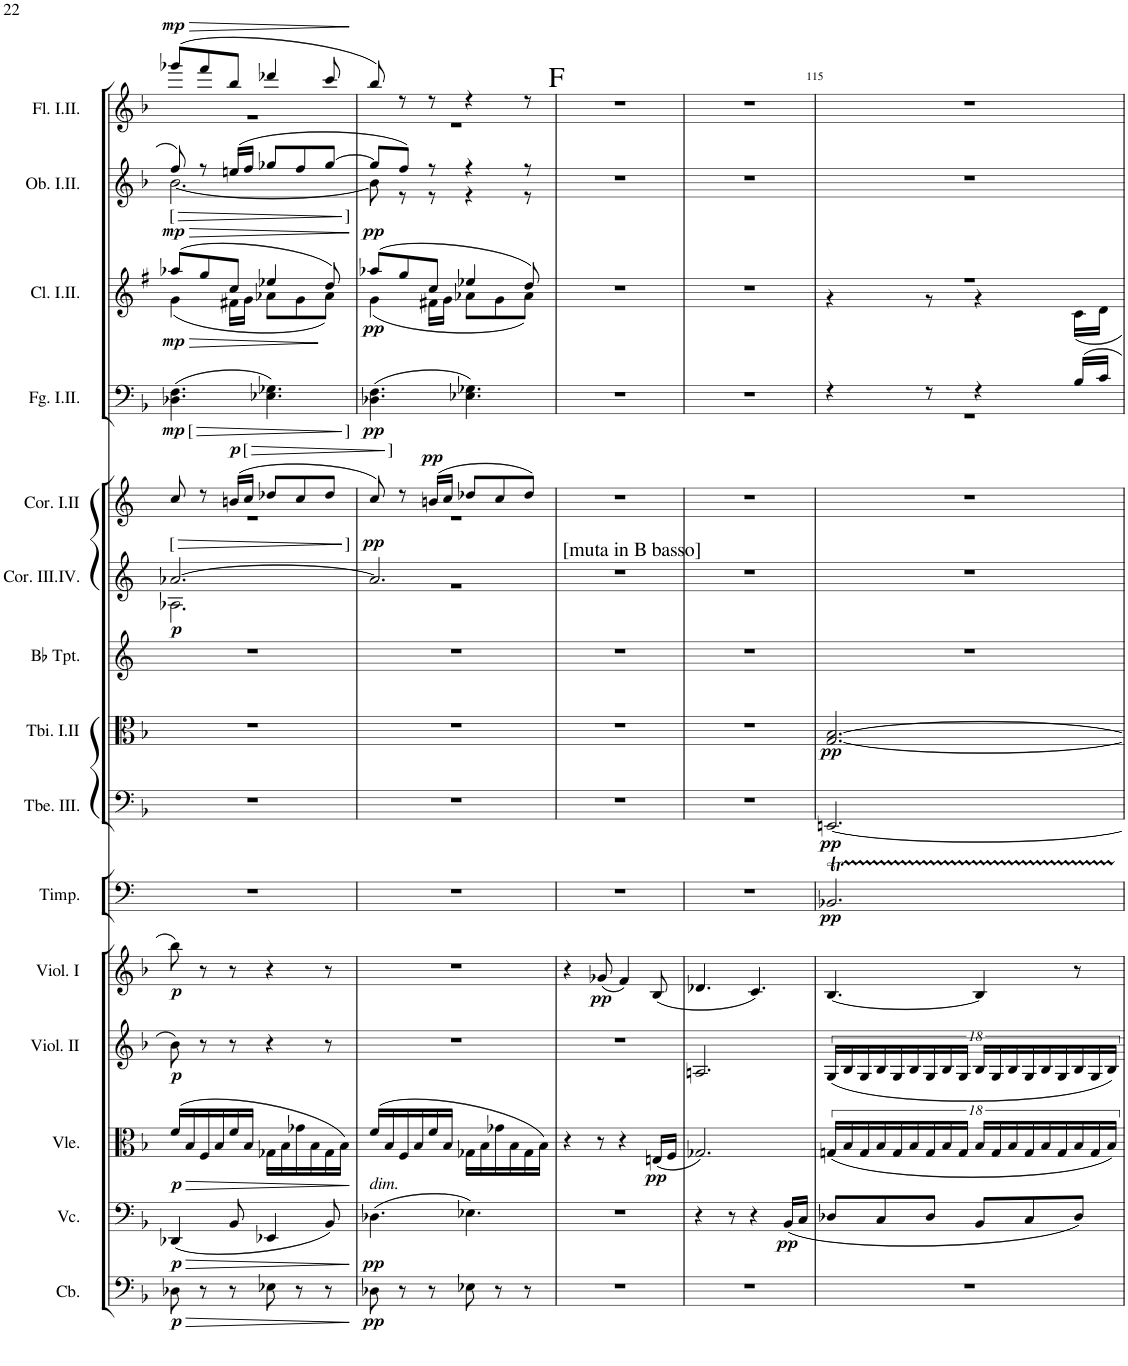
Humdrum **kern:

**kern	**dynam	**kern	**dynam	**kern	**dynam	**kern	**dynam	**kern	**dynam	**kern	**dynam	**kern	**dynam	**kern	**dynam	**kern	**kern	**dynam	**kern	**dynam	**kern	**dynam	**kern	**dynam	**kern	**dynam	**kern	**dynam
*part15	*part15	*part14	*part14	*part13	*part13	*part12	*part12	*part11	*part11	*part10	*part10	*part9	*part9	*part8	*part8	*part7	*part6	*part6	*part5	*part5	*part4	*part4	*part3	*part3	*part2	*part2	*part1	*part1
*staff15	*staff15	*staff14	*staff14	*staff13	*staff13	*staff12	*staff12	*staff11	*staff11	*staff10	*staff10	*staff9	*staff9	*staff8	*staff8	*staff7	*staff6	*staff6	*staff5	*staff5	*staff4	*staff4	*staff3	*staff3	*staff2	*staff2	*staff1	*staff1
*I"Contrabassi	*	*I"Violoncelli	*	*I"Viole	*	*I"Violini II	*	*I"Violini I	*	*I"Timpani D, A	*	*I"Trombone III.	*	*I"Tromboni I.II.	*	*I"Trombe I.II. in D	*I"Corni in D III.IV.	*	*I"Corni in F I.II.	*	*I"Fagotti I.II.	*	*I"Clarinetti in B I.II.	*	*I"Oboi I.II.	*	*I"Flauti I.II.	*
*I'Cb.	*	*I'Vc.	*	*I'Vle.	*	*I'Viol. II	*	*I'Viol. I	*	*I'Timp.	*	*I'Tbe. III.	*	*I'Tbi. I.II	*	*I'Tbe. I.II.	*I'Cor. III.IV.	*	*I'Cor. I.II	*	*I'Fg. I.II.	*	*I'Cl. I.II.	*	*I'Ob. I.II.	*	*I'Fl. I.II.	*
!!LO:PB:g=z
*clefF4	*	*clefF4	*	*clefC3	*	*clefG2	*	*clefG2	*	*clefF4	*	*clefF4	*	*clefC3	*	*clefG2	*clefG2	*	*clefG2	*	*clefF4	*	*clefG2	*	*clefG2	*	*clefG2	*
*Trd7c12	*	*	*	*	*	*	*	*	*	*	*	*	*	*	*	*Trd1c2	*Trd6c10	*	*Trd4c7	*	*	*	*Trd1c2	*	*	*	*	*
*k[b-]	*	*k[b-]	*	*k[b-]	*	*k[b-]	*	*k[b-]	*	*k[]	*	*k[b-]	*	*k[b-]	*	*k[]	*k[]	*	*k[]	*	*k[b-]	*	*k[f#]	*	*k[b-]	*	*k[b-]	*
*M6/8	*	*M6/8	*	*M6/8	*	*M6/8	*	*M6/8	*	*M6/8	*	*M6/8	*	*M6/8	*	*M6/8	*M6/8	*	*M6/8	*	*M6/8	*	*M6/8	*	*M6/8	*	*M6/8	*
=111	=111	=111	=111	=111	=111	=111	=111	=111	=111	=111	=111	=111	=111	=111	=111	=111	=111	=111	=111	=111	=111	=111	=111	=111	=111	=111	=111	=111
*	*	*	*	*	*	*	*	*	*	*	*	*	*	*	*	*	*^	*	*^	*	*	*	*^	*	*	*	*	*
!	!	!	!	!	!	!	!	!	!	!	!	!	!	!	!	!	!	!	!	!	!	!	!	!	!	!	!	!LO:TX:b:t=[	!	!	!
!	!	!	!	!	!	!	!	!	!	!	!	!	!	!	!	!	!	!	!	!	!	!	!LO:TX:b:t=[	!	!	!	!	!	!	!	!
!	!	!	!	!	!	!	!	!	!	!	!	!	!	!	!	!	!LO:TX:a:t=[	!	!	!	!	!	!	!	!	!	!	!	!	!	!
!	!LO:DY:b	!	!LO:DY:b	!	!LO:DY:b	!	!LO:DY:b	!	!LO:DY:b	!	!	!	!	!	!	!	!	!	!LO:DY:b	!	!	!	!	!LO:DY:b	!	!	!LO:DY:a	!	!LO:HP:b	!	!LO:HP:b
*	*	*	*	*	*	*	*	*	*	*	*	*	*	*	*	*	*	*	*	*	*	*	*	*	*	*	*	*^	*	*^	*
!	!	!	!	!	!	!	!	!	!	!	!	!	!	!	!	!	!	!	!	!	!	!	!	!	!	!	!LO:DY:n=1:b	!	!	!	!	!	!LO:DY:n=1:a
8D-X\	p	(4DD-X/	p	(16f/LL	p	8b-\	p	8bb-\	p	2.r	.	2.r	.	2.r	.	2.r	[2.a-X/	2.A-X\	p	8cc/	2.r	.	(4.D-X\ 4.F\	mp	(8aa-X/L	(4g\	mp mp	8ff/	[2.b-\	>	(8ggg-X/L	2.r	> mp
.	.	.	.	16B-/	.	.	.	.	.	.	.	.	.	.	.	.	.	.	.	.	.	.	.	.	.	.	.	.	.	.	.	.	.
8r	.	.	.	16F/	.	8r	.	8r	.	.	.	.	.	.	.	.	.	.	.	8r	.	.	.	.	8gg/	.	.	8r	.	.	8fff/	.	.
.	.	.	.	16B-/	.	.	.	.	.	.	.	.	.	.	.	.	.	.	.	.	.	.	.	.	.	.	.	.	.	.	.	.	.
!	!	!	!	!	!	!	!	!	!	!	!	!	!	!	!	!	!	!	!	!LO:TX:a:t=[	!	!	!	!	!	!	!	!	!	!	!	!	!
!	!	!	!	!	!	!	!	!	!	!	!	!	!	!	!	!	!	!	!	!	!	!LO:DY:a	!	!	!	!	!	!	!	!	!	!	!
8r	.	8BB-/	.	16f/	.	8r	.	8r	.	.	.	.	.	.	.	.	.	.	.	(16bn/LL	.	p	.	.	8cc/J	16f#X\LL	.	(16een/LL	.	.	8bb-/J	.	.
.	.	.	.	16B-/JJ	.	.	.	.	.	.	.	.	.	.	.	.	.	.	.	16cc/JJ	.	.	.	.	.	16g\JJ	.	16ff/JJ	.	.	.	.	.
8E-X\	.	4EE-X/	.	16G-X\LL	.	4r	.	4r	.	.	.	.	.	.	.	.	.	.	.	8dd-X/L	.	.	4.E-X\ 4.G-X\)	.	4ee-X/	8a-X\L	.	8gg-X/L	.	.	4ddd-X/	.	.
.	.	.	.	16B-\	.	.	.	.	.	.	.	.	.	.	.	.	.	.	.	.	.	.	.	.	.	.	.	.	.	.	.	.	.
8r	.	.	.	16g-X\	.	.	.	.	.	.	.	.	.	.	.	.	.	.	.	8cc/	.	.	.	.	.	8g\	.	8ff/	.	.	.	.	.
.	.	.	.	16B-\	.	.	.	.	.	.	.	.	.	.	.	.	.	.	.	.	.	.	.	.	.	.	.	.	.	.	.	.	.
8r	.	8BB-/)	.	16G-\	.	8r	.	8r	.	.	.	.	.	.	.	.	.	.	.	8dd-/J	.	.	.	.	8dd/)	8a-\J)	.	[8gg-/J	.	.	8ccc/	.	.
.	.	.	.	16B-\JJ)	.	.	.	.	.	.	.	.	.	.	.	.	.	.	.	.	.	.	.	.	.	.	.	.	.	.	.	.	.
*	*	*	*	*	*	*	*	*	*	*	*	*	*	*	*	*	*v	*v	*	*	*	*	*	*	*v	*v	*	*v	*v	*	*v	*v	*
*	*	*	*	*	*	*	*	*	*	*	*	*	*	*	*	*	*	*	*v	*v	*	*	*	*	*	*	*	*	*
.	.	.	.	.	.	.	.	.	.	.	.	.	.	.	.	.	.	.	.	.	.	.	.	.	.	]	.	]
!	!	!	!	!	!	!	!	!	!	!	!	!	!	!	!	!	!	!	!	!	!	!	!	!	!LO:TX:b:t=]	!	!	!
!	!	!	!	!	!	!	!	!	!	!	!	!	!	!	!	!	!	!	!	!	!LO:TX:b:t=]	!	!	!	!	!	!	!
!	!	!	!	!	!	!	!	!	!	!	!	!	!	!	!	!	!LO:TX:a:t=]	!	!	!	!	!	!	!	!	!	!	!
=112	=112	=112	=112	=112	=112	=112	=112	=112	=112	=112	=112	=112	=112	=112	=112	=112	=112	=112	=112	=112	=112	=112	=112	=112	=112	=112	=112	=112
*	*	*	*	*	*	*	*	*	*	*	*	*	*	*	*	*	*^	*	*^	*	*	*	*^	*	*^	*	*^	*
!	!	!	!	!LO:TX:b:i:t=dim.	!	!	!	!	!	!	!	!	!	!	!	!	!	!	!	!	!	!	!	!	!	!	!	!	!	!	!	!	!
!	!LO:DY:b	!	!LO:DY:b	!	!	!	!	!	!	!	!	!	!	!	!	!	!	!	!LO:DY:a	!	!	!	!	!LO:DY:b	!	!	!LO:DY:a	!	!	!	!	!	!
!	!	!	!	!	!	!	!	!	!	!	!	!	!	!	!	!	!	!	!	!	!	!	!	!	!	!	!LO:DY:n=1:b	!	!	!	!	!	!
8D-X\	pp	(4.D-X\	pp	(16f/LL	.	2.r	.	2.r	.	2.r	.	2.r	.	2.r	.	2.r	2.a-/]	2.r	pp	8cc/)	2.r	.	(4.D-X\ 4.F\	pp	(8aa-X/L	(4g\	pp pp	8gg-/L]	8b-\]	.	8bb-/)	2.r	.
.	.	.	.	16B-/	.	.	.	.	.	.	.	.	.	.	.	.	.	.	.	.	.	.	.	.	.	.	.	.	.	.	.	.	.
!	!	!	!	!	!	!	!	!	!	!	!	!	!	!	!	!	!	!	!	!LO:TX:a:t=]	!	!	!	!	!	!	!	!	!	!	!	!	!
8r	.	.	.	16F/	.	.	.	.	.	.	.	.	.	.	.	.	.	.	.	8r	.	.	.	.	8gg/	.	.	8ff/J)	8r	.	8r	.	.
.	.	.	.	16B-/	.	.	.	.	.	.	.	.	.	.	.	.	.	.	.	.	.	.	.	.	.	.	.	.	.	.	.	.	.
!	!	!	!	!	!	!	!	!	!	!	!	!	!	!	!	!	!	!	!	!	!	!LO:DY:a	!	!	!	!	!	!	!	!	!	!	!
8r	.	.	.	16f/	.	.	.	.	.	.	.	.	.	.	.	.	.	.	.	(16bn/LL	.	pp	.	.	8cc/J	16f#X\LL	.	8r	8r	.	8r	.	.
.	.	.	.	16B-/JJ	.	.	.	.	.	.	.	.	.	.	.	.	.	.	.	16cc/JJ	.	.	.	.	.	16g\JJ	.	.	.	.	.	.	.
8E-X\	.	4.E-X\)	.	16G-X\LL	.	.	.	.	.	.	.	.	.	.	.	.	.	.	.	8dd-X/L	.	.	4.E-X\ 4.G-X\)	.	4ee-X/	8a-X\L	.	4r	4r	.	4r	.	.
.	.	.	.	16B-\	.	.	.	.	.	.	.	.	.	.	.	.	.	.	.	.	.	.	.	.	.	.	.	.	.	.	.	.	.
8r	.	.	.	16g-X\	.	.	.	.	.	.	.	.	.	.	.	.	.	.	.	8cc/	.	.	.	.	.	8g\	.	.	.	.	.	.	.
.	.	.	.	16B-\	.	.	.	.	.	.	.	.	.	.	.	.	.	.	.	.	.	.	.	.	.	.	.	.	.	.	.	.	.
8r	.	.	.	16G-\	.	.	.	.	.	.	.	.	.	.	.	.	.	.	.	8dd-/J)	.	.	.	.	8dd/)	8a-\J)	.	8r	8r	.	8r	.	.
.	.	.	.	16B-\JJ)	.	.	.	.	.	.	.	.	.	.	.	.	.	.	.	.	.	.	.	.	.	.	.	.	.	.	.	.	.
*	*	*	*	*	*	*	*	*	*	*	*	*	*	*	*	*	*v	*v	*	*	*	*	*	*	*v	*v	*	*v	*v	*	*v	*v	*
*	*	*	*	*	*	*	*	*	*	*	*	*	*	*	*	*	*	*	*v	*v	*	*	*	*	*	*	*	*	*
!!LO:REH:place=s1:a:enc=none:fs=20:t=F
=113	=113	=113	=113	=113	=113	=113	=113	=113	=113	=113	=113	=113	=113	=113	=113	=113	=113	=113	=113	=113	=113	=113	=113	=113	=113	=113	=113	=113
!	!	!	!	!	!	!	!	!	!	!	!	!	!	!	!	!	!LO:TX:a:t=[muta in B basso]	!	!	!	!	!	!	!	!	!	!	!
2.r	.	2.r	.	4r	.	2.r	.	4r	.	2.r	.	2.r	.	2.r	.	2.r	2.r	.	2.r	.	2.r	.	2.r	.	2.r	.	2.r	.
!	!	!	!	!	!	!	!	!	!LO:DY:b	!	!	!	!	!	!	!	!	!	!	!	!	!	!	!	!	!	!	!
.	.	.	.	8r	.	.	.	(8g-X/	pp	.	.	.	.	.	.	.	.	.	.	.	.	.	.	.	.	.	.	.
.	.	.	.	4r	.	.	.	4f/)	.	.	.	.	.	.	.	.	.	.	.	.	.	.	.	.	.	.	.	.
!	!	!	!	!	!LO:DY:b	!	!	!	!	!	!	!	!	!	!	!	!	!	!	!	!	!	!	!	!	!	!	!
.	.	.	.	(16En/LL	pp	.	.	(8B-/	.	.	.	.	.	.	.	.	.	.	.	.	.	.	.	.	.	.	.	.
.	.	.	.	16F/JJ	.	.	.	.	.	.	.	.	.	.	.	.	.	.	.	.	.	.	.	.	.	.	.	.
=114	=114	=114	=114	=114	=114	=114	=114	=114	=114	=114	=114	=114	=114	=114	=114	=114	=114	=114	=114	=114	=114	=114	=114	=114	=114	=114	=114	=114
2.r	.	4r	.	2.G-X/)	.	2.An/	.	4.d-X/	.	2.r	.	2.r	.	2.r	.	2.r	2.r	.	2.r	.	2.r	.	2.r	.	2.r	.	2.r	.
.	.	8r	.	.	.	.	.	.	.	.	.	.	.	.	.	.	.	.	.	.	.	.	.	.	.	.	.	.
.	.	4r	.	.	.	.	.	4.c/)	.	.	.	.	.	.	.	.	.	.	.	.	.	.	.	.	.	.	.	.
!	!	!	!LO:DY:b	!	!	!	!	!	!	!	!	!	!	!	!	!	!	!	!	!	!	!	!	!	!	!	!	!
.	.	(16BB-/LL	pp	.	.	.	.	.	.	.	.	.	.	.	.	.	.	.	.	.	.	.	.	.	.	.	.	.
.	.	16C/JJ	.	.	.	.	.	.	.	.	.	.	.	.	.	.	.	.	.	.	.	.	.	.	.	.	.	.
=115	=115	=115	=115	=115	=115	=115	=115	=115	=115	=115	=115	=115	=115	=115	=115	=115	=115	=115	=115	=115	=115	=115	=115	=115	=115	=115	=115	=115
*	*	*	*	*	*	*	*	*	*	*	*	*	*	*	*	*	*	*	*	*	*^	*	*^	*	*	*	*	*
!	!	!	!	!	!	!	!	!	!	!	!LO:DY:b	!	!LO:DY:b	!	!LO:DY:b	!	!	!	!	!	!	!	!	!	!	!	!	!	!	!
2.r	.	8D-X/L	.	(24Gn/LL	.	(24G/LL	.	[4.B-/	.	2.BB-XT/	pp	[2.EEn/	pp	[2.G/ [2.B-/	pp	2.r	2.r	.	2.r	.	4r	2.r	.	2.r	4r	.	2.r	.	2.r	.
.	.	.	.	24B-/	.	24B-/	.	.	.	.	.	.	.	.	.	.	.	.	.	.	.	.	.	.	.	.	.	.	.	.
.	.	.	.	24G/	.	24G/	.	.	.	.	.	.	.	.	.	.	.	.	.	.	.	.	.	.	.	.	.	.	.	.
.	.	8C/	.	24B-/	.	24B-/	.	.	.	.	.	.	.	.	.	.	.	.	.	.	.	.	.	.	.	.	.	.	.	.
.	.	.	.	24G/	.	24G/	.	.	.	.	.	.	.	.	.	.	.	.	.	.	.	.	.	.	.	.	.	.	.	.
.	.	.	.	24B-/	.	24B-/	.	.	.	.	.	.	.	.	.	.	.	.	.	.	.	.	.	.	.	.	.	.	.	.
.	.	8D-/J	.	24G/	.	24G/	.	.	.	.	.	.	.	.	.	.	.	.	.	.	8r	.	.	.	8r	.	.	.	.	.
.	.	.	.	24B-/	.	24B-/	.	.	.	.	.	.	.	.	.	.	.	.	.	.	.	.	.	.	.	.	.	.	.	.
.	.	.	.	24G/JJ	.	24G/JJ	.	.	.	.	.	.	.	.	.	.	.	.	.	.	.	.	.	.	.	.	.	.	.	.
.	.	8BB-/L	.	24B-/LL	.	24B-/LL	.	4B-/]	.	.	.	.	.	.	.	.	.	.	.	.	4r	.	.	.	4r	.	.	.	.	.
.	.	.	.	24G/	.	24G/	.	.	.	.	.	.	.	.	.	.	.	.	.	.	.	.	.	.	.	.	.	.	.	.
.	.	.	.	24B-/	.	24B-/	.	.	.	.	.	.	.	.	.	.	.	.	.	.	.	.	.	.	.	.	.	.	.	.
.	.	8C/	.	24G/	.	24G/	.	.	.	.	.	.	.	.	.	.	.	.	.	.	.	.	.	.	.	.	.	.	.	.
.	.	.	.	24B-/	.	24B-/	.	.	.	.	.	.	.	.	.	.	.	.	.	.	.	.	.	.	.	.	.	.	.	.
.	.	.	.	24G/	.	24G/	.	.	.	.	.	.	.	.	.	.	.	.	.	.	.	.	.	.	.	.	.	.	.	.
.	.	8D-/J)	.	24B-/	.	24B-/	.	8r	.	.	.	.	.	.	.	.	.	.	.	.	16B-/LL	.	.	.	16c\LL	.	.	.	.	.
.	.	.	.	24G/	.	24G/	.	.	.	.	.	.	.	.	.	.	.	.	.	.	.	.	.	.	.	.	.	.	.	.
.	.	.	.	.	.	.	.	.	.	.	.	.	.	.	.	.	.	.	.	.	16c/JJ	.	.	.	16d\JJ	.	.	.	.	.
.	.	.	.	24B-/JJ)	.	24B-/JJ)	.	.	.	.	.	.	.	.	.	.	.	.	.	.	.	.	.	.	.	.	.	.	.	.
*	*	*	*	*	*	*	*	*	*	*	*	*	*	*	*	*	*	*	*	*	*v	*v	*	*	*	*	*	*	*	*
*	*	*	*	*	*	*	*	*	*	*	*	*	*	*	*	*	*	*	*	*	*	*	*v	*v	*	*	*	*	*
=	=	=	=	=	=	=	=	=	=	=	=	=	=	=	=	=	=	=	=	=	=	=	=	=	=	=	=	=
*-	*-	*-	*-	*-	*-	*-	*-	*-	*-	*-	*-	*-	*-	*-	*-	*-	*-	*-	*-	*-	*-	*-	*-	*-	*-	*-	*-	*-
